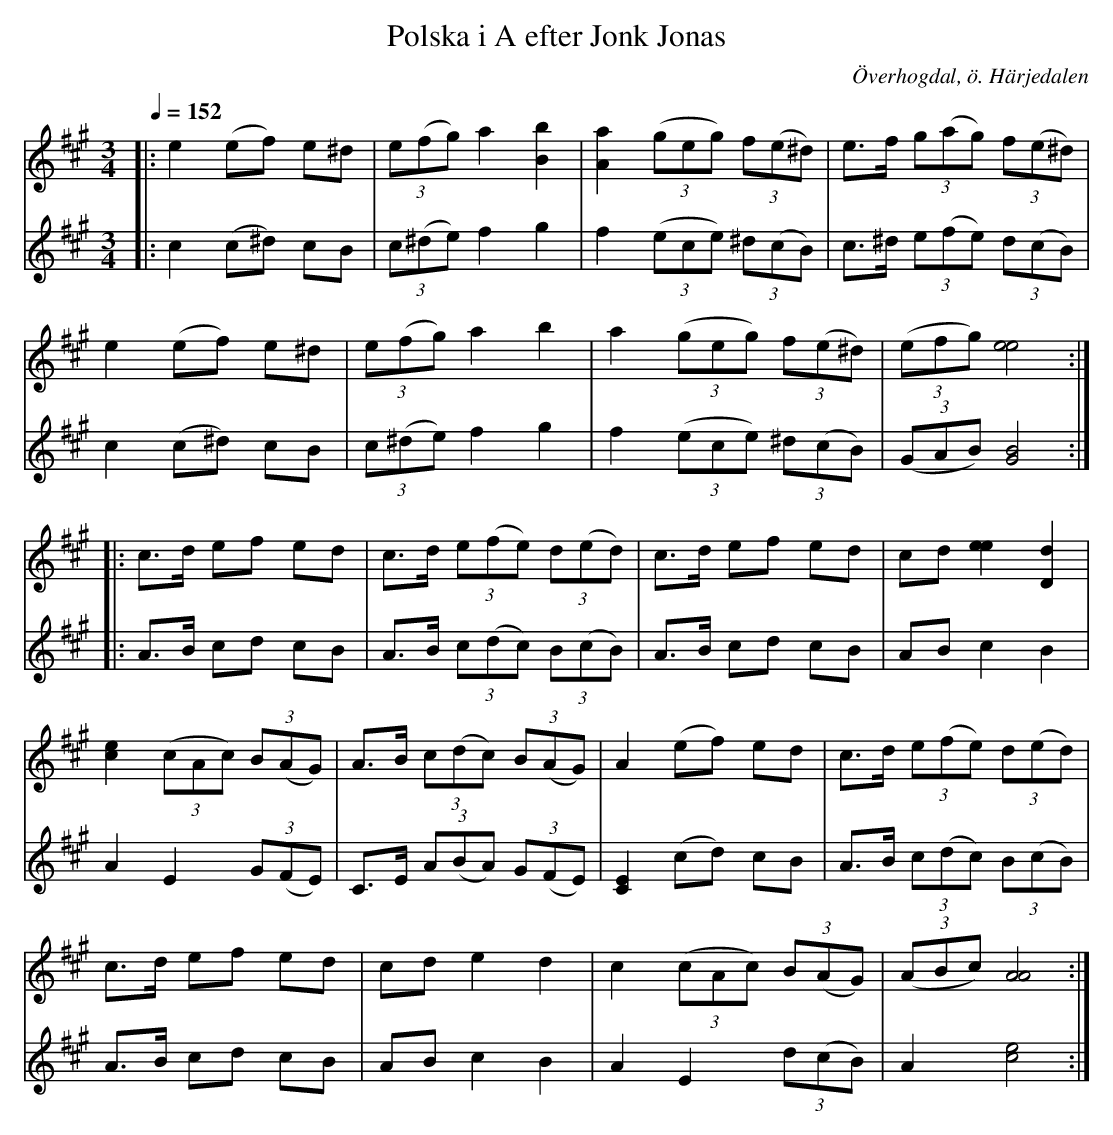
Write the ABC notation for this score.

X:1
T:Polska i A efter Jonk Jonas
O:Överhogdal, ö. Härjedalen
M:3/4
L:1/8
Q:1/4=152
K:A
V:1
|:e2 (ef) e^d|(3e(fg) a2 [B2b2]|[A2a2] ((3geg) (3f(e^d)|e>f (3g(ag) (3f(e^d)|!
e2 (ef) e^d|(3e(fg) a2 b2|a2 ((3geg) (3f(e^d)|((3efg) [e4e4]::!
c>d ef ed|c>d (3e(fe) (3d(ed)|c>d ef ed|cd [e2e2] [D2d2]|!
[c2e2] ((3cAc) (3B(AG)|A>B (3c(dc) (3B(AG)|A2 (ef) ed|c>d (3e(fe) (3d(ed)|!
c>d ef ed|cd e2 d2|c2 ((3cAc) (3B(AG)|((3ABc) [A4A4]:|]
V:2
|:c2 (c^d) cB|(3c(^de) f2 g2|f2 ((3ece) (3^d(cB)|c>^d (3e(fe) (3d(cB)|!
c2 (c^d) cB|(3c(^de) f2 g2|f2 ((3ece) (3^d(cB)|((3GAB) [G4B4]::!
A>B cd cB|A>B (3c(dc) (3B(cB)|A>B cd cB|AB c2 B2|!
A2 E2 (3G(FE)|C>E (3A(BA) (3G(FE)|[C2E2] (cd) cB|A>B (3c(dc) (3B(cB)|!
A>B cd cB|AB c2 B2|A2 E2 (3d(cB)|A2 [c4e4]:|]
